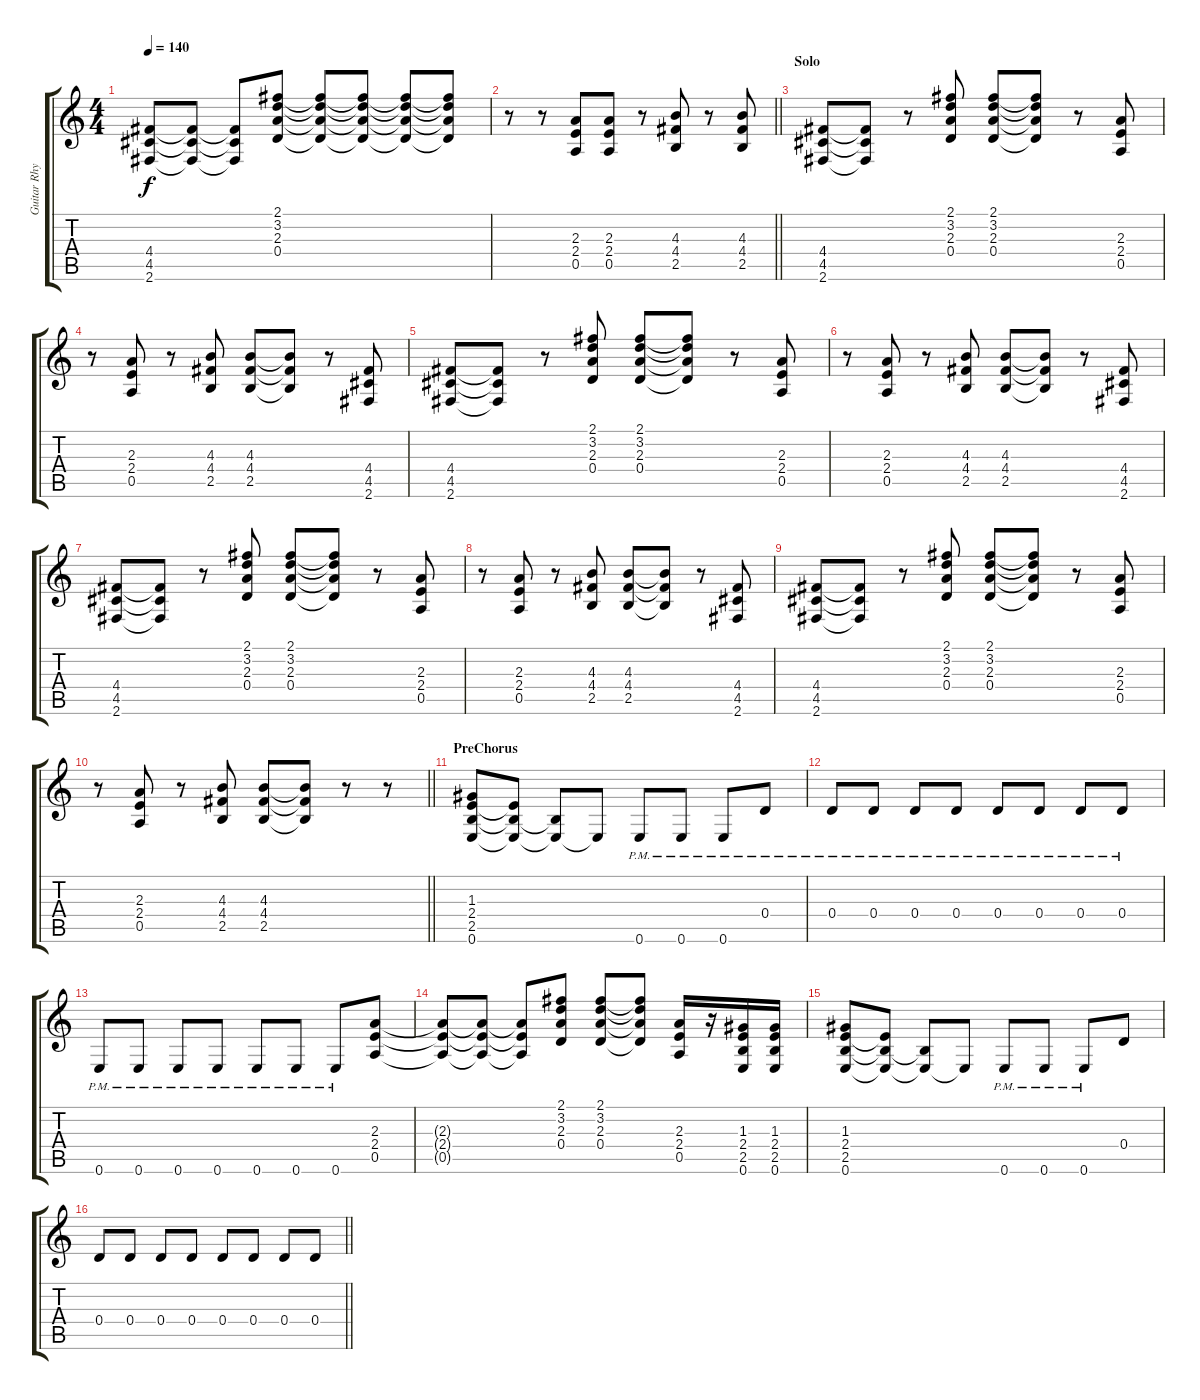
\track ("Guitar Rhythm" "Guitar Rhy") {instrument overdrivenguitar}
\staff {score tabs}
\tuning (E4 B3 G3 D3 A2 E2) {hide}
\ts (4 4)
\tempo 140
\clef g2
\ks c
(4.4 4.5 2.6).8{dy f} (4.4{t} 4.5{t} 2.6{t}).8 (4.4{t} 4.5{t} 2.6{t}).8 (2.1 3.2 2.3 0.4).8 (2.1{t} 3.2{t} 2.3{t} 0.4{t}).8 (2.1{t} 3.2{t} 2.3{t} 0.4{t}).8 (2.1{t} 3.2{t} 2.3{t} 0.4{t}).8 (2.1{t} 3.2{t} 2.3{t} 0.4{t}).8 |
\barLineRight lightlight
r.8 r.8 (2.3 2.4 0.5).8 (2.3 2.4 0.5).8 r.8 (4.3 4.4 2.5).8 r.8 (4.3 4.4 2.5).8 |
\section ("" "Solo")
(4.4 4.5 2.6).8 (4.4{t} 4.5{t} 2.6{t}).8 r.8 (2.1 3.2 2.3 0.4).8 (2.1 3.2 2.3 0.4).8 (2.1{t} 3.2{t} 2.3{t} 0.4{t}).8 r.8 (2.3 2.4 0.5).8 |
r.8 (2.3 2.4 0.5).8 r.8 (4.3 4.4 2.5).8 (4.3 4.4 2.5).8 (4.3{t} 4.4{t} 2.5{t}).8 r.8 (4.4 4.5 2.6).8 |
(4.4 4.5 2.6).8 (4.4{t} 4.5{t} 2.6{t}).8 r.8 (2.1 3.2 2.3 0.4).8 (2.1 3.2 2.3 0.4).8 (2.1{t} 3.2{t} 2.3{t} 0.4{t}).8 r.8 (2.3 2.4 0.5).8 |
r.8 (2.3 2.4 0.5).8 r.8 (4.3 4.4 2.5).8 (4.3 4.4 2.5).8 (4.3{t} 4.4{t} 2.5{t}).8 r.8 (4.4 4.5 2.6).8 |
(4.4 4.5 2.6).8 (4.4{t} 4.5{t} 2.6{t}).8 r.8 (2.1 3.2 2.3 0.4).8 (2.1 3.2 2.3 0.4).8 (2.1{t} 3.2{t} 2.3{t} 0.4{t}).8 r.8 (2.3 2.4 0.5).8 |
r.8 (2.3 2.4 0.5).8 r.8 (4.3 4.4 2.5).8 (4.3 4.4 2.5).8 (4.3{t} 4.4{t} 2.5{t}).8 r.8 (4.4 4.5 2.6).8 |
(4.4 4.5 2.6).8 (4.4{t} 4.5{t} 2.6{t}).8 r.8 (2.1 3.2 2.3 0.4).8 (2.1 3.2 2.3 0.4).8 (2.1{t} 3.2{t} 2.3{t} 0.4{t}).8 r.8 (2.3 2.4 0.5).8 |
\barLineRight lightlight
r.8 (2.3 2.4 0.5).8 r.8 (4.3 4.4 2.5).8 (4.3 4.4 2.5).8 (4.3{t} 4.4{t} 2.5{t}).8 r.8 r.8 |
\section ("" "PreChorus")
(1.3 2.4 2.5 0.6).8 (2.4{t} 2.5{t} 0.6{t}).8 (2.5{t} 0.6{t}).8 0.6{t}.8 0.6{pm}.8 0.6{pm}.8 0.6{pm}.8 0.4{pm}.8 |
0.4{pm}.8 0.4{pm}.8 0.4{pm}.8 0.4{pm}.8 0.4{pm}.8 0.4{pm}.8 0.4{pm}.8 0.4{pm}.8 |
0.6{pm}.8 0.6{pm}.8 0.6{pm}.8 0.6{pm}.8 0.6{pm}.8 0.6{pm}.8 0.6{pm}.8 (2.3 2.4 0.5).8 |
(2.3{t} 2.4{t} 0.5{t}).8 (2.3{t} 2.4{t} 0.5{t}).8 (2.3{t} 2.4{t} 0.5{t}).8 (2.1 3.2 2.3 0.4).8 (2.1 3.2 2.3 0.4).8 (2.1{t} 3.2{t} 2.3{t} 0.4{t}).8 (2.3 2.4 0.5).16 r.16 (1.3 2.4 2.5 0.6).16 (1.3 2.4 2.5 0.6).16 |
(1.3 2.4 2.5 0.6).8 (2.4{t} 2.5{t} 0.6{t}).8 (2.5{t} 0.6{t}).8 0.6{t}.8 0.6{pm}.8 0.6{pm}.8 0.6{pm}.8 0.4.8 |
\barLineRight lightlight
0.4.8 0.4.8 0.4.8 0.4.8 0.4.8 0.4.8 0.4.8 0.4.8
